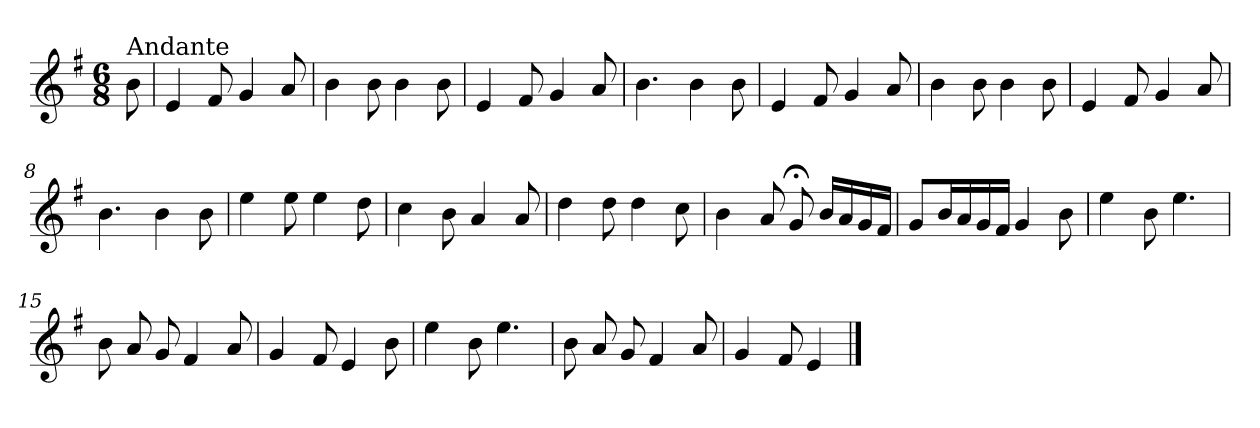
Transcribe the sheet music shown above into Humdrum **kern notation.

**kern
*part1
*staff1
*clefG2
*k[f#]
*e:
*M6/8
=
!LO:TX:a:t=Andante
8b\
=1
4e/
8f#/
4g/
8a/
=2
4b\
8b\
4b\
8b\
=3
4e/
8f#/
4g/
8a/
=4
4.b\
4b\
8b\
=5
4e/
8f#/
4g/
8a/
=6
4b\
8b\
4b\
8b\
!!LO:LB:g=z
=7
4e/
8f#/
4g/
8a/
=8
4.b\
4b\
8b\
=9
4ee\
8ee\
4ee\
8dd\
=10
4cc\
8b\
4a/
8a/
=11
4dd\
8dd\
4dd\
8cc\
=12
4b\
8a/
8g;</
16b/LL
16a/
16g/
16f#/JJ
=13
8g/L
16b/L
16a/
16g/
16f#/JJ
4g/
8b\
!!LO:LB:g=z
=14
4ee\
8b\
4.ee\
=15
8b\
8a/
8g/
4f#/
8a/
=16
4g/
8f#/
4e/
8b\
=17
4ee\
8b\
4.ee\
=18
8b\
8a/
8g/
4f#/
8a/
=19
4g/
8f#/
4e/
==
*-
